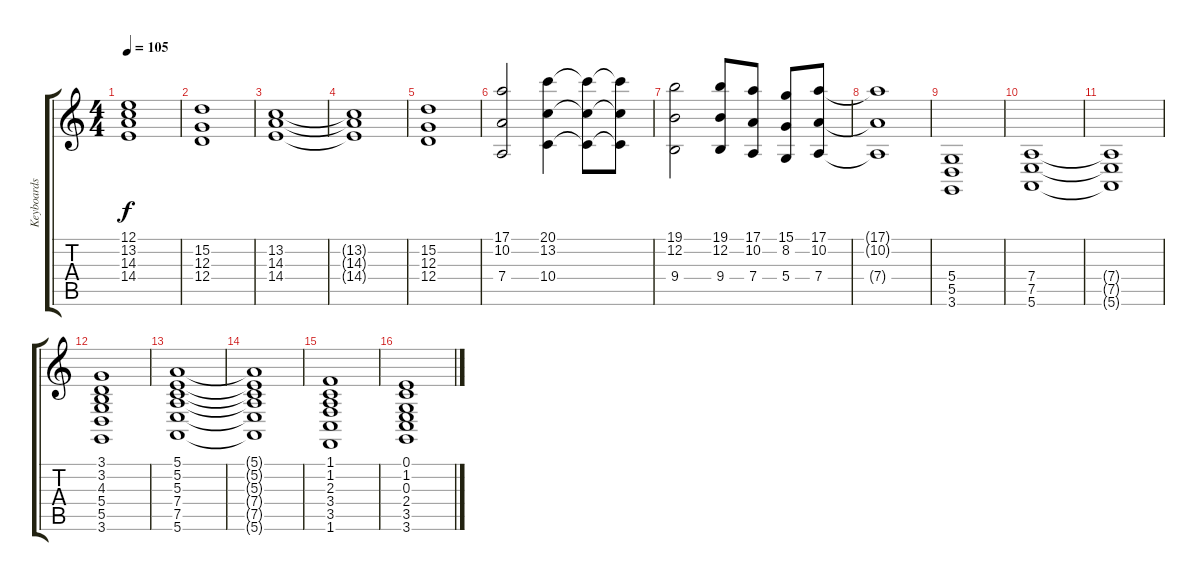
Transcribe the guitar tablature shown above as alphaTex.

\track ("Keyboards" "Keyboards") {instrument drawbarorgan}
\staff {score tabs}
\tuning (E4 B3 G3 D3 A2 E2) {hide}
\ts (4 4)
\tempo 105
\clef g2
\ks c
(12.1{t} 13.2{t} 14.3{t} 14.4{t}).1{dy f} |
(15.2 12.3 12.4).1 |
(13.2 14.3 14.4).1 |
(13.2{t} 14.3{t} 14.4{t}).1 |
(15.2 12.3 12.4).1 |
(17.1 10.2 7.4).2 (20.1 13.2 10.4).4 (20.1{t} 13.2{t} 10.4{t}).8 (20.1{t} 13.2{t} 10.4{t}).8 |
(19.1 12.2 9.4).2 (19.1 12.2 9.4).8 (17.1 10.2 7.4).8 (15.1 8.2 5.4).8 (17.1 10.2 7.4).8{volume 5} |
(17.1{t} 10.2{t} 7.4{t}).1 |
(5.4 5.5 3.6).1{instrument synthstrings1} |
(7.4 7.5 5.6).1 |
(7.4{t} 7.5{t} 5.6{t}).1 |
(3.1 3.2 4.3 5.4 5.5 3.6).1 |
(5.1 5.2 5.3 7.4 7.5 5.6).1 |
(5.1{t} 5.2{t} 5.3{t} 7.4{t} 7.5{t} 5.6{t}).1 |
(1.1 1.2 2.3 3.4 3.5 1.6).1{volume 8} |
(0.1 1.2 0.3 2.4 3.5 3.6).1
